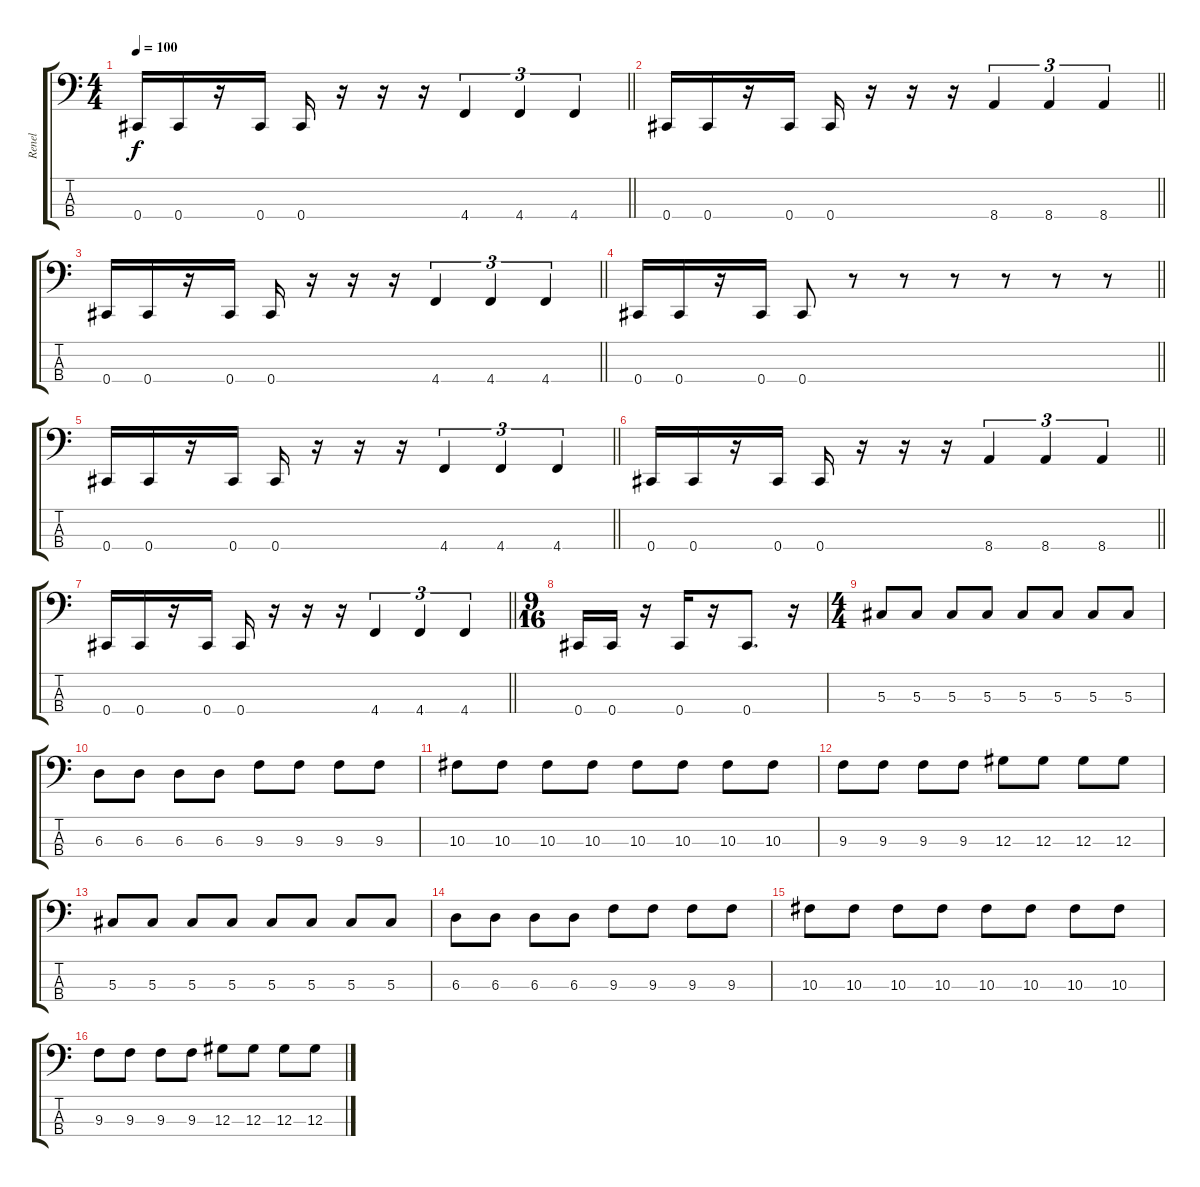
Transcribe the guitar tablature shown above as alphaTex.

\track ("Renel" "Renel") {instrument electricbasspick}
\staff {score tabs}
\tuning (Gb2 Db2 Ab1 Db1) {hide}
\ts (4 4)
\tempo 100
\clef f4
\barLineRight lightlight
\ks c
0.4.16{dy f} 0.4.16 r.16 0.4.16 0.4.16 r.16 r.16 r.16 4.4.4{tu (3 2)} 4.4.4{tu (3 2)} 4.4.4{tu (3 2)} |
\barLineRight lightlight
0.4.16 0.4.16 r.16 0.4.16 0.4.16 r.16 r.16 r.16 8.4.4{tu (3 2)} 8.4.4{tu (3 2)} 8.4.4{tu (3 2)} |
\barLineRight lightlight
0.4.16 0.4.16 r.16 0.4.16 0.4.16 r.16 r.16 r.16 4.4.4{tu (3 2)} 4.4.4{tu (3 2)} 4.4.4{tu (3 2)} |
\barLineRight lightlight
0.4.16 0.4.16 r.16 0.4.16 0.4.8 r.8 r.8 r.8 r.8 r.8 r.8 |
\barLineRight lightlight
0.4.16 0.4.16 r.16 0.4.16 0.4.16 r.16 r.16 r.16 4.4.4{tu (3 2)} 4.4.4{tu (3 2)} 4.4.4{tu (3 2)} |
\barLineRight lightlight
0.4.16 0.4.16 r.16 0.4.16 0.4.16 r.16 r.16 r.16 8.4.4{tu (3 2)} 8.4.4{tu (3 2)} 8.4.4{tu (3 2)} |
\barLineRight lightlight
0.4.16 0.4.16 r.16 0.4.16 0.4.16 r.16 r.16 r.16 4.4.4{tu (3 2)} 4.4.4{tu (3 2)} 4.4.4{tu (3 2)} |
\ts (9 16)
0.4.16 0.4.16 r.16 0.4.16 r.16 0.4.8{d} r.16 |
\ts (4 4)
5.3.8 5.3.8 5.3.8 5.3.8 5.3.8 5.3.8 5.3.8 5.3.8 |
6.3.8 6.3.8 6.3.8 6.3.8 9.3.8 9.3.8 9.3.8 9.3.8 |
10.3.8 10.3.8 10.3.8 10.3.8 10.3.8 10.3.8 10.3.8 10.3.8 |
9.3.8 9.3.8 9.3.8 9.3.8 12.3.8 12.3.8 12.3.8 12.3.8 |
5.3.8 5.3.8 5.3.8 5.3.8 5.3.8 5.3.8 5.3.8 5.3.8 |
6.3.8 6.3.8 6.3.8 6.3.8 9.3.8 9.3.8 9.3.8 9.3.8 |
10.3.8 10.3.8 10.3.8 10.3.8 10.3.8 10.3.8 10.3.8 10.3.8 |
9.3.8 9.3.8 9.3.8 9.3.8 12.3.8 12.3.8 12.3.8 12.3.8
